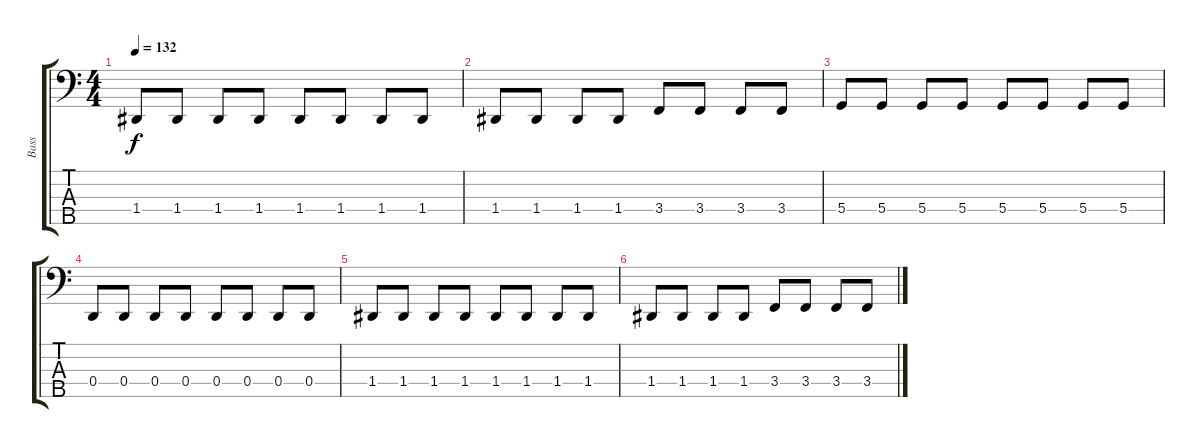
\track ("Bass" "Bass") {instrument fretlessbass}
\staff {score tabs}
\tuning (F2 C2 G1 D1 A0) {hide}
\ts (4 4)
\tempo 132
\clef f4
\ks c
1.4.8{dy f} 1.4.8 1.4.8 1.4.8 1.4.8 1.4.8 1.4.8 1.4.8 |
1.4.8 1.4.8 1.4.8 1.4.8 3.4.8 3.4.8 3.4.8 3.4.8 |
5.4.8 5.4.8 5.4.8 5.4.8 5.4.8 5.4.8 5.4.8 5.4.8 |
0.4.8 0.4.8 0.4.8 0.4.8 0.4.8 0.4.8 0.4.8 0.4.8 |
1.4.8 1.4.8 1.4.8 1.4.8 1.4.8 1.4.8 1.4.8 1.4.8 |
1.4.8 1.4.8 1.4.8 1.4.8 3.4.8 3.4.8 3.4.8 3.4.8
